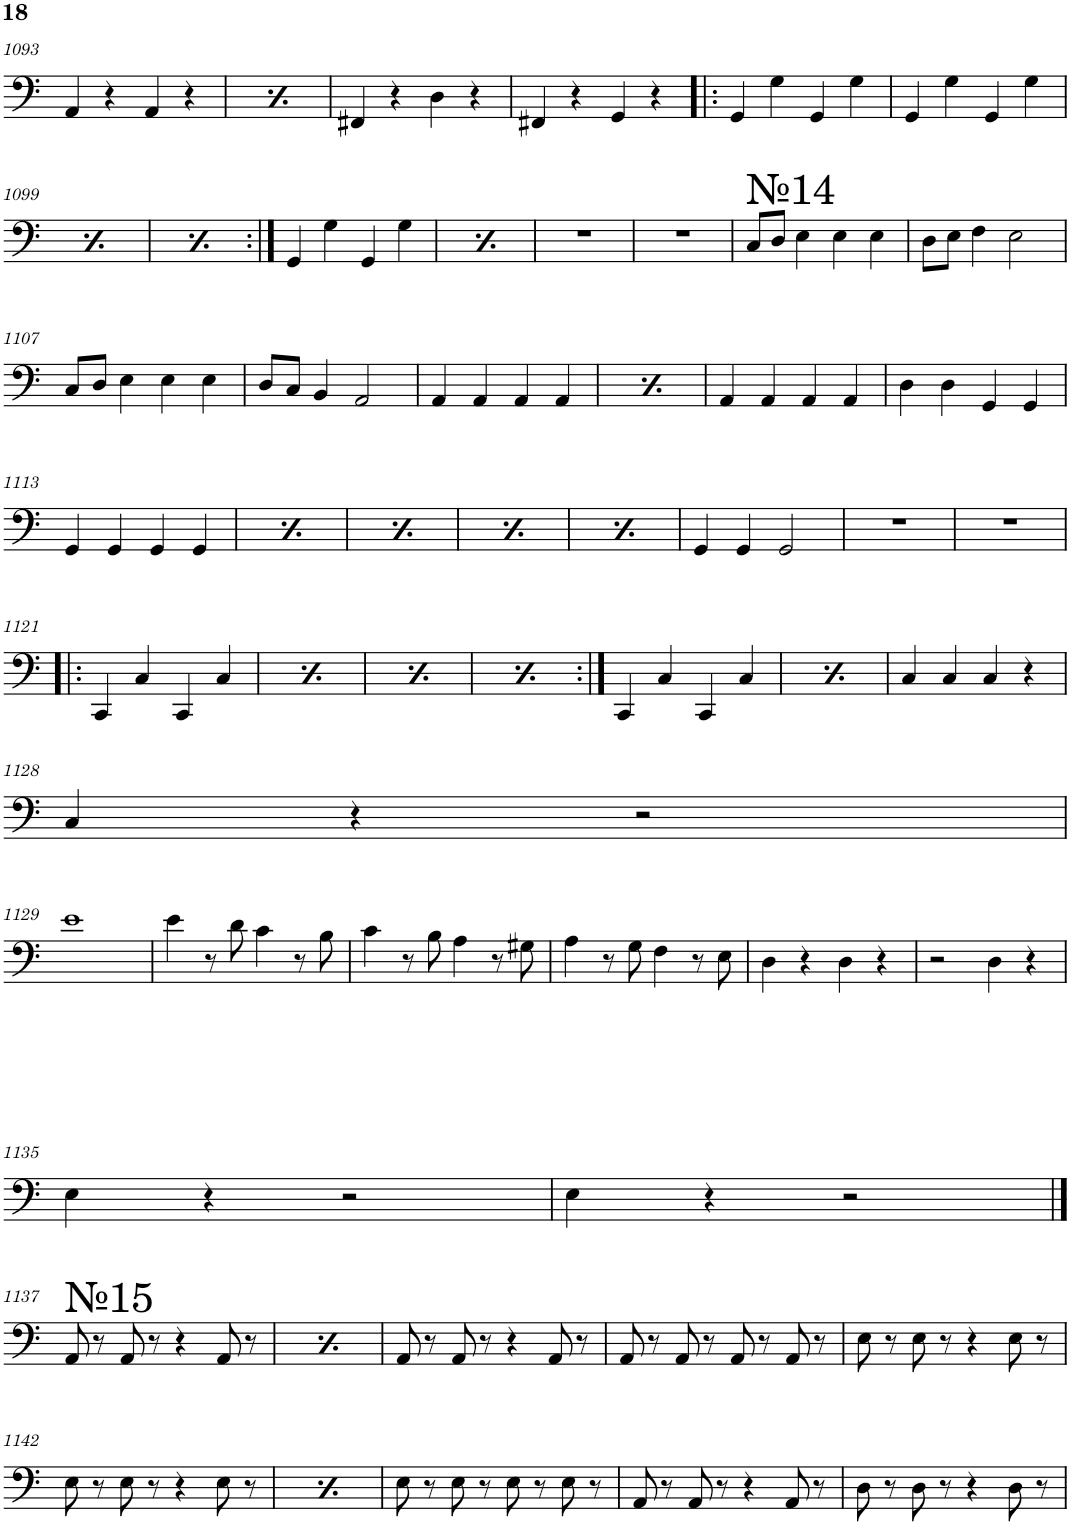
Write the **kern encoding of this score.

**kern
*part1
*staff1
*I"Piano
*I'Pno.
!!LO:PB:g=z
*clefF4
*k[]
*M2/2
*met(c|)
=1093
4AA/
4r
4AA/
4r
=1094
4AA/
4r
4AA/
4r
=1095
4FF#X/
4r
4D\
4r
=1096
4FF#X/
4r
4GG/
4r
=1097!|:
4GG/
4G\
4GG/
4G\
=1098
4GG/
4G\
4GG/
4G\
!!LO:LB:g=z
=1099
4GG/
4G\
4GG/
4G\
=1100
4GG/
4G\
4GG/
4G\
=1101:|!
4GG/
4G\
4GG/
4G\
=1102
4GG/
4G\
4GG/
4G\
=1103
1r
=1104
1r
=1105
!LO:TX:a:t=№14
8C/L
8D/J
4E\
4E\
4E\
=1106
8D\L
8E\J
4F\
2E\
!!LO:LB:g=z
=1107
8C/L
8D/J
4E\
4E\
4E\
=1108
8D/L
8C/J
4BB/
2AA/
=1109
4AA/
4AA/
4AA/
4AA/
=1110
4AA/
4AA/
4AA/
4AA/
=1111
4AA/
4AA/
4AA/
4AA/
=1112
4D\
4D\
4GG/
4GG/
!!LO:LB:g=z
=1113
4GG/
4GG/
4GG/
4GG/
=1114
4GG/
4GG/
4GG/
4GG/
=1115
4GG/
4GG/
4GG/
4GG/
=1116
4GG/
4GG/
4GG/
4GG/
=1117
4GG/
4GG/
4GG/
4GG/
=1118
4GG/
4GG/
2GG/
=1119
1r
=1120
1r
!!LO:LB:g=z
=1121!|:
4CC/
4C/
4CC/
4C/
=1122
4CC/
4C/
4CC/
4C/
=1123
4CC/
4C/
4CC/
4C/
=1124
4CC/
4C/
4CC/
4C/
=1125:|!
4CC/
4C/
4CC/
4C/
=1126
4CC/
4C/
4CC/
4C/
=1127
4C/
4C/
4C/
4r
!!LO:LB:g=z
=1128
4C/
4r
2r
!!LO:LB:g=z
=1129
1e
=1130
4e\
8r
8d\
4c\
8r
8B\
=1131
4c\
8r
8B\
4A\
8r
8G#X\
=1132
4A\
8r
8G\
4F\
8r
8E\
=1133
4D\
4r
4D\
4r
=1134
2r
4D\
4r
!!LO:LB:g=z
=1135
4E\
4r
2r
=1136
4E\
4r
2r
!!LO:LB:g=z
==1137
!LO:TX:a:t=№15
8AA/
8r
8AA/
8r
4r
8AA/
8r
=1138
!LO:TX:a:t=№15
8AA/
8r
8AA/
8r
4r
8AA/
8r
=1139
8AA/
8r
8AA/
8r
4r
8AA/
8r
=1140
8AA/
8r
8AA/
8r
8AA/
8r
8AA/
8r
=1141
8E\
8r
8E\
8r
4r
8E\
8r
!!LO:LB:g=z
=1142
8E\
8r
8E\
8r
4r
8E\
8r
=1143
8E\
8r
8E\
8r
4r
8E\
8r
=1144
8E\
8r
8E\
8r
8E\
8r
8E\
8r
=1145
8AA/
8r
8AA/
8r
4r
8AA/
8r
=1146
8D\
8r
8D\
8r
4r
8D\
8r
=
*-
